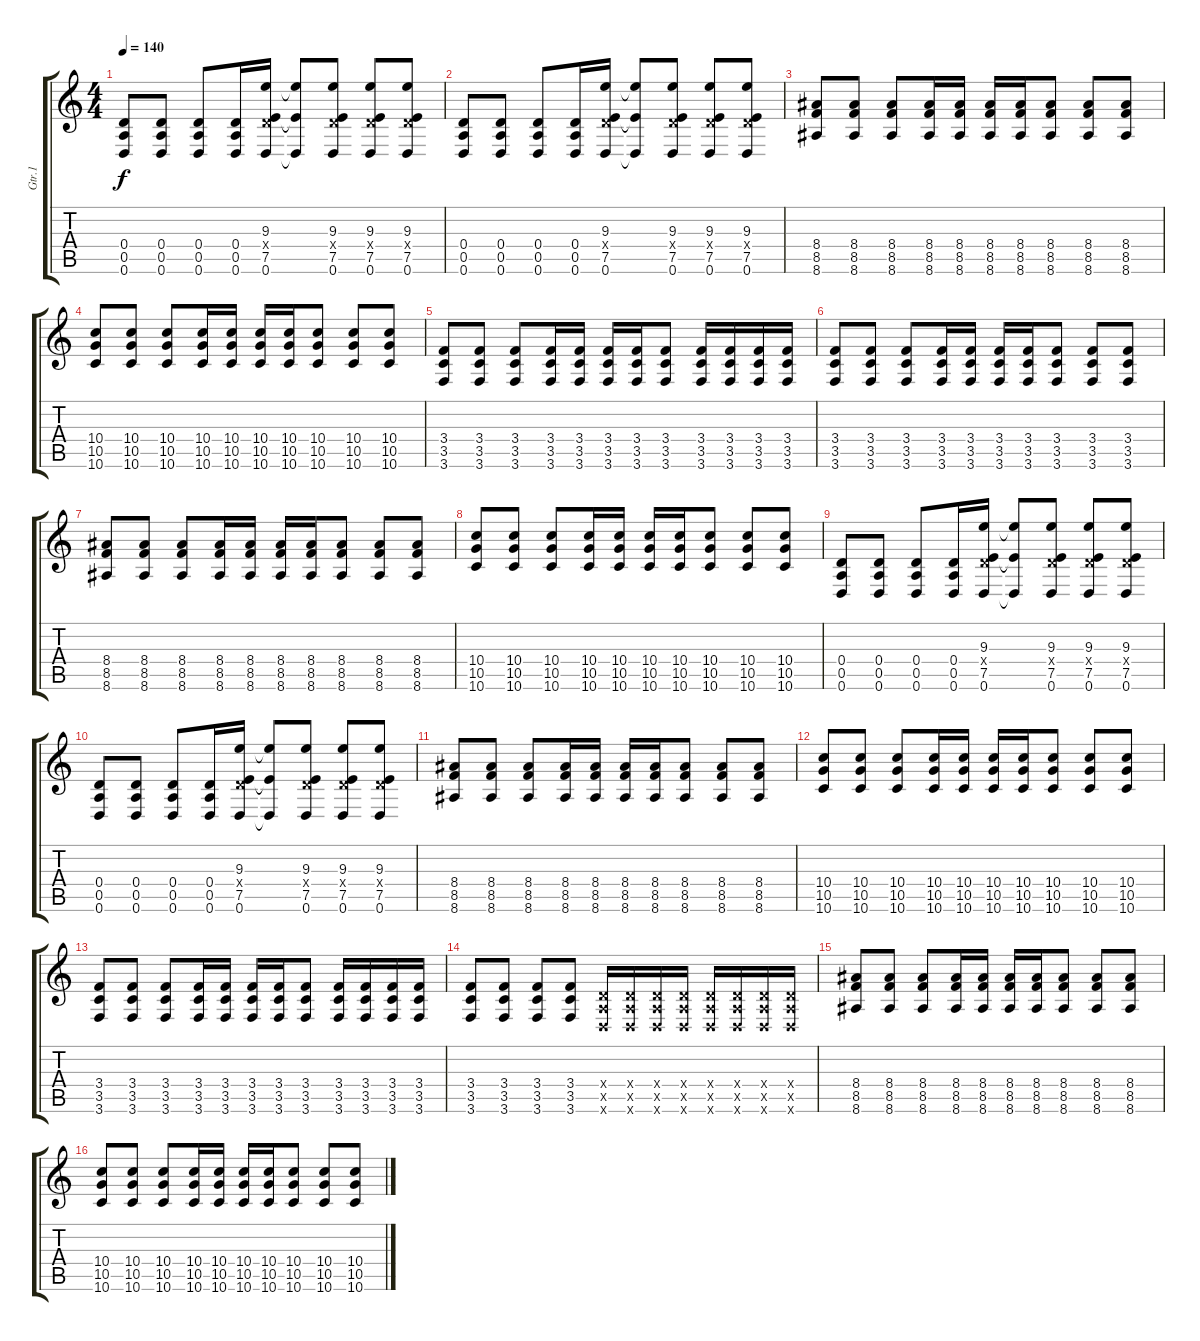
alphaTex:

\track ("Gtr.1" "Gtr.1") {instrument distortionguitar}
\staff {score tabs}
\tuning (E4 B3 G3 D3 A2 D2) {hide}
\ts (4 4)
\tempo 140
\clef g2
\ks c
(0.4 0.5 0.6).8{dy f} (0.4 0.5 0.6).8 (0.4 0.5 0.6).8 (0.4 0.5 0.6).16 (9.3 0.4{x} 7.5 0.6).16 (9.3{t} 7.5{t} 0.6{t}).8 (9.3 0.4{x} 7.5 0.6).8 (9.3 0.4{x} 7.5 0.6).8 (9.3 0.4{x} 7.5 0.6).8 |
(0.4 0.5 0.6).8 (0.4 0.5 0.6).8 (0.4 0.5 0.6).8 (0.4 0.5 0.6).16 (9.3 0.4{x} 7.5 0.6).16 (9.3{t} 7.5{t} 0.6{t}).8 (9.3 0.4{x} 7.5 0.6).8 (9.3 0.4{x} 7.5 0.6).8 (9.3 0.4{x} 7.5 0.6).8 |
(8.4 8.5 8.6).8 (8.4 8.5 8.6).8 (8.4 8.5 8.6).8 (8.4 8.5 8.6).16 (8.4 8.5 8.6).16 (8.4 8.5 8.6).16 (8.4 8.5 8.6).16 (8.4 8.5 8.6).8 (8.4 8.5 8.6).8 (8.4 8.5 8.6).8 |
(10.4 10.5 10.6).8 (10.4 10.5 10.6).8 (10.4 10.5 10.6).8 (10.4 10.5 10.6).16 (10.4 10.5 10.6).16 (10.4 10.5 10.6).16 (10.4 10.5 10.6).16 (10.4 10.5 10.6).8 (10.4 10.5 10.6).8 (10.4 10.5 10.6).8 |
(3.4 3.5 3.6).8 (3.4 3.5 3.6).8 (3.4 3.5 3.6).8 (3.4 3.5 3.6).16 (3.4 3.5 3.6).16 (3.4 3.5 3.6).16 (3.4 3.5 3.6).16 (3.4 3.5 3.6).8 (3.4 3.5 3.6).16 (3.4 3.5 3.6).16 (3.4 3.5 3.6).16 (3.4 3.5 3.6).16 |
(3.4 3.5 3.6).8 (3.4 3.5 3.6).8 (3.4 3.5 3.6).8 (3.4 3.5 3.6).16 (3.4 3.5 3.6).16 (3.4 3.5 3.6).16 (3.4 3.5 3.6).16 (3.4 3.5 3.6).8 (3.4 3.5 3.6).8 (3.4 3.5 3.6).8 |
(8.4 8.5 8.6).8 (8.4 8.5 8.6).8 (8.4 8.5 8.6).8 (8.4 8.5 8.6).16 (8.4 8.5 8.6).16 (8.4 8.5 8.6).16 (8.4 8.5 8.6).16 (8.4 8.5 8.6).8 (8.4 8.5 8.6).8 (8.4 8.5 8.6).8 |
(10.4 10.5 10.6).8 (10.4 10.5 10.6).8 (10.4 10.5 10.6).8 (10.4 10.5 10.6).16 (10.4 10.5 10.6).16 (10.4 10.5 10.6).16 (10.4 10.5 10.6).16 (10.4 10.5 10.6).8 (10.4 10.5 10.6).8 (10.4 10.5 10.6).8 |
(0.4 0.5 0.6).8 (0.4 0.5 0.6).8 (0.4 0.5 0.6).8 (0.4 0.5 0.6).16 (9.3 0.4{x} 7.5 0.6).16 (9.3{t} 7.5{t} 0.6{t}).8 (9.3 0.4{x} 7.5 0.6).8 (9.3 0.4{x} 7.5 0.6).8 (9.3 0.4{x} 7.5 0.6).8 |
(0.4 0.5 0.6).8 (0.4 0.5 0.6).8 (0.4 0.5 0.6).8 (0.4 0.5 0.6).16 (9.3 0.4{x} 7.5 0.6).16 (9.3{t} 7.5{t} 0.6{t}).8 (9.3 0.4{x} 7.5 0.6).8 (9.3 0.4{x} 7.5 0.6).8 (9.3 0.4{x} 7.5 0.6).8 |
(8.4 8.5 8.6).8 (8.4 8.5 8.6).8 (8.4 8.5 8.6).8 (8.4 8.5 8.6).16 (8.4 8.5 8.6).16 (8.4 8.5 8.6).16 (8.4 8.5 8.6).16 (8.4 8.5 8.6).8 (8.4 8.5 8.6).8 (8.4 8.5 8.6).8 |
(10.4 10.5 10.6).8 (10.4 10.5 10.6).8 (10.4 10.5 10.6).8 (10.4 10.5 10.6).16 (10.4 10.5 10.6).16 (10.4 10.5 10.6).16 (10.4 10.5 10.6).16 (10.4 10.5 10.6).8 (10.4 10.5 10.6).8 (10.4 10.5 10.6).8 |
(3.4 3.5 3.6).8 (3.4 3.5 3.6).8 (3.4 3.5 3.6).8 (3.4 3.5 3.6).16 (3.4 3.5 3.6).16 (3.4 3.5 3.6).16 (3.4 3.5 3.6).16 (3.4 3.5 3.6).8 (3.4 3.5 3.6).16 (3.4 3.5 3.6).16 (3.4 3.5 3.6).16 (3.4 3.5 3.6).16 |
(3.4 3.5 3.6).8 (3.4 3.5 3.6).8 (3.4 3.5 3.6).8 (3.4 3.5 3.6).8 (0.4{x} 0.5{x} 0.6{x}).16 (0.4{x} 0.5{x} 0.6{x}).16 (0.4{x} 0.5{x} 0.6{x}).16 (0.4{x} 0.5{x} 0.6{x}).16 (0.4{x} 0.5{x} 0.6{x}).16 (0.4{x} 0.5{x} 0.6{x}).16 (0.4{x} 0.5{x} 0.6{x}).16 (0.4{x} 0.5{x} 0.6{x}).16 |
(8.4 8.5 8.6).8 (8.4 8.5 8.6).8 (8.4 8.5 8.6).8 (8.4 8.5 8.6).16 (8.4 8.5 8.6).16 (8.4 8.5 8.6).16 (8.4 8.5 8.6).16 (8.4 8.5 8.6).8 (8.4 8.5 8.6).8 (8.4 8.5 8.6).8 |
(10.4 10.5 10.6).8 (10.4 10.5 10.6).8 (10.4 10.5 10.6).8 (10.4 10.5 10.6).16 (10.4 10.5 10.6).16 (10.4 10.5 10.6).16 (10.4 10.5 10.6).16 (10.4 10.5 10.6).8 (10.4 10.5 10.6).8 (10.4 10.5 10.6).8
